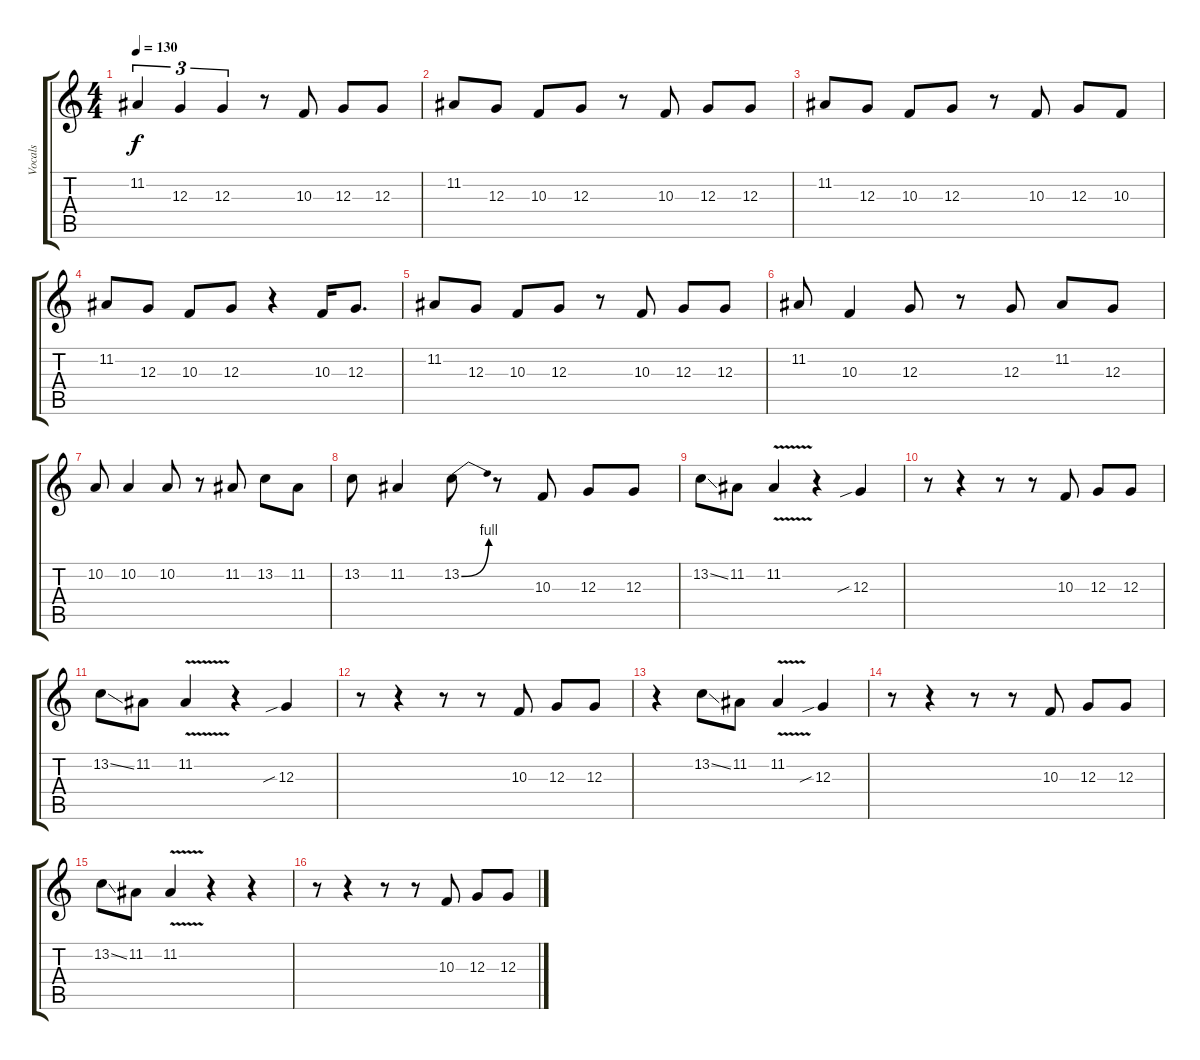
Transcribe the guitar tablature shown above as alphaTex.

\track ("Vocals" "Vocals") {instrument synthvoice}
\staff {score tabs}
\tuning (E4 B3 G3 D3 A2 E2) {hide}
\ts (4 4)
\tempo 130
\clef g2
\ks c
11.2.4{tu (3 2) dy f} 12.3.4{tu (3 2)} 12.3.4{tu (3 2)} r.8 10.3.8 12.3.8 12.3.8 |
11.2.8 12.3.8 10.3.8 12.3.8 r.8 10.3.8 12.3.8 12.3.8 |
11.2.8 12.3.8 10.3.8 12.3.8 r.8 10.3.8 12.3.8 10.3.8 |
11.2.8 12.3.8 10.3.8 12.3.8 r.4 10.3.16 12.3.8{d} |
11.2.8 12.3.8 10.3.8 12.3.8 r.8 10.3.8 12.3.8 12.3.8 |
11.2.8 10.3.4 12.3.8 r.8 12.3.8 11.2.8 12.3.8 |
10.2.8 10.2.4 10.2.8 r.8 11.2.8 13.2.8 11.2.8 |
13.2.8 11.2.4 13.2{be (bend 0 0 60 4)}.8 r.8 10.3.8 12.3.8 12.3.8 |
13.2{ss}.8 11.2.8 11.2{v}.4 r.4 12.3{sib}.4 |
r.8 r.4 r.8 r.8 10.3.8 12.3.8 12.3.8 |
13.2{ss}.8 11.2.8 11.2{v}.4 r.4 12.3{sib}.4 |
r.8 r.4 r.8 r.8 10.3.8 12.3.8 12.3.8 |
r.4 13.2{ss}.8 11.2.8 11.2{v}.4 12.3{sib}.4 |
r.8 r.4 r.8 r.8 10.3.8 12.3.8 12.3.8 |
13.2{ss}.8 11.2.8 11.2{v}.4 r.4 r.4 |
r.8 r.4 r.8 r.8 10.3.8 12.3.8 12.3.8
